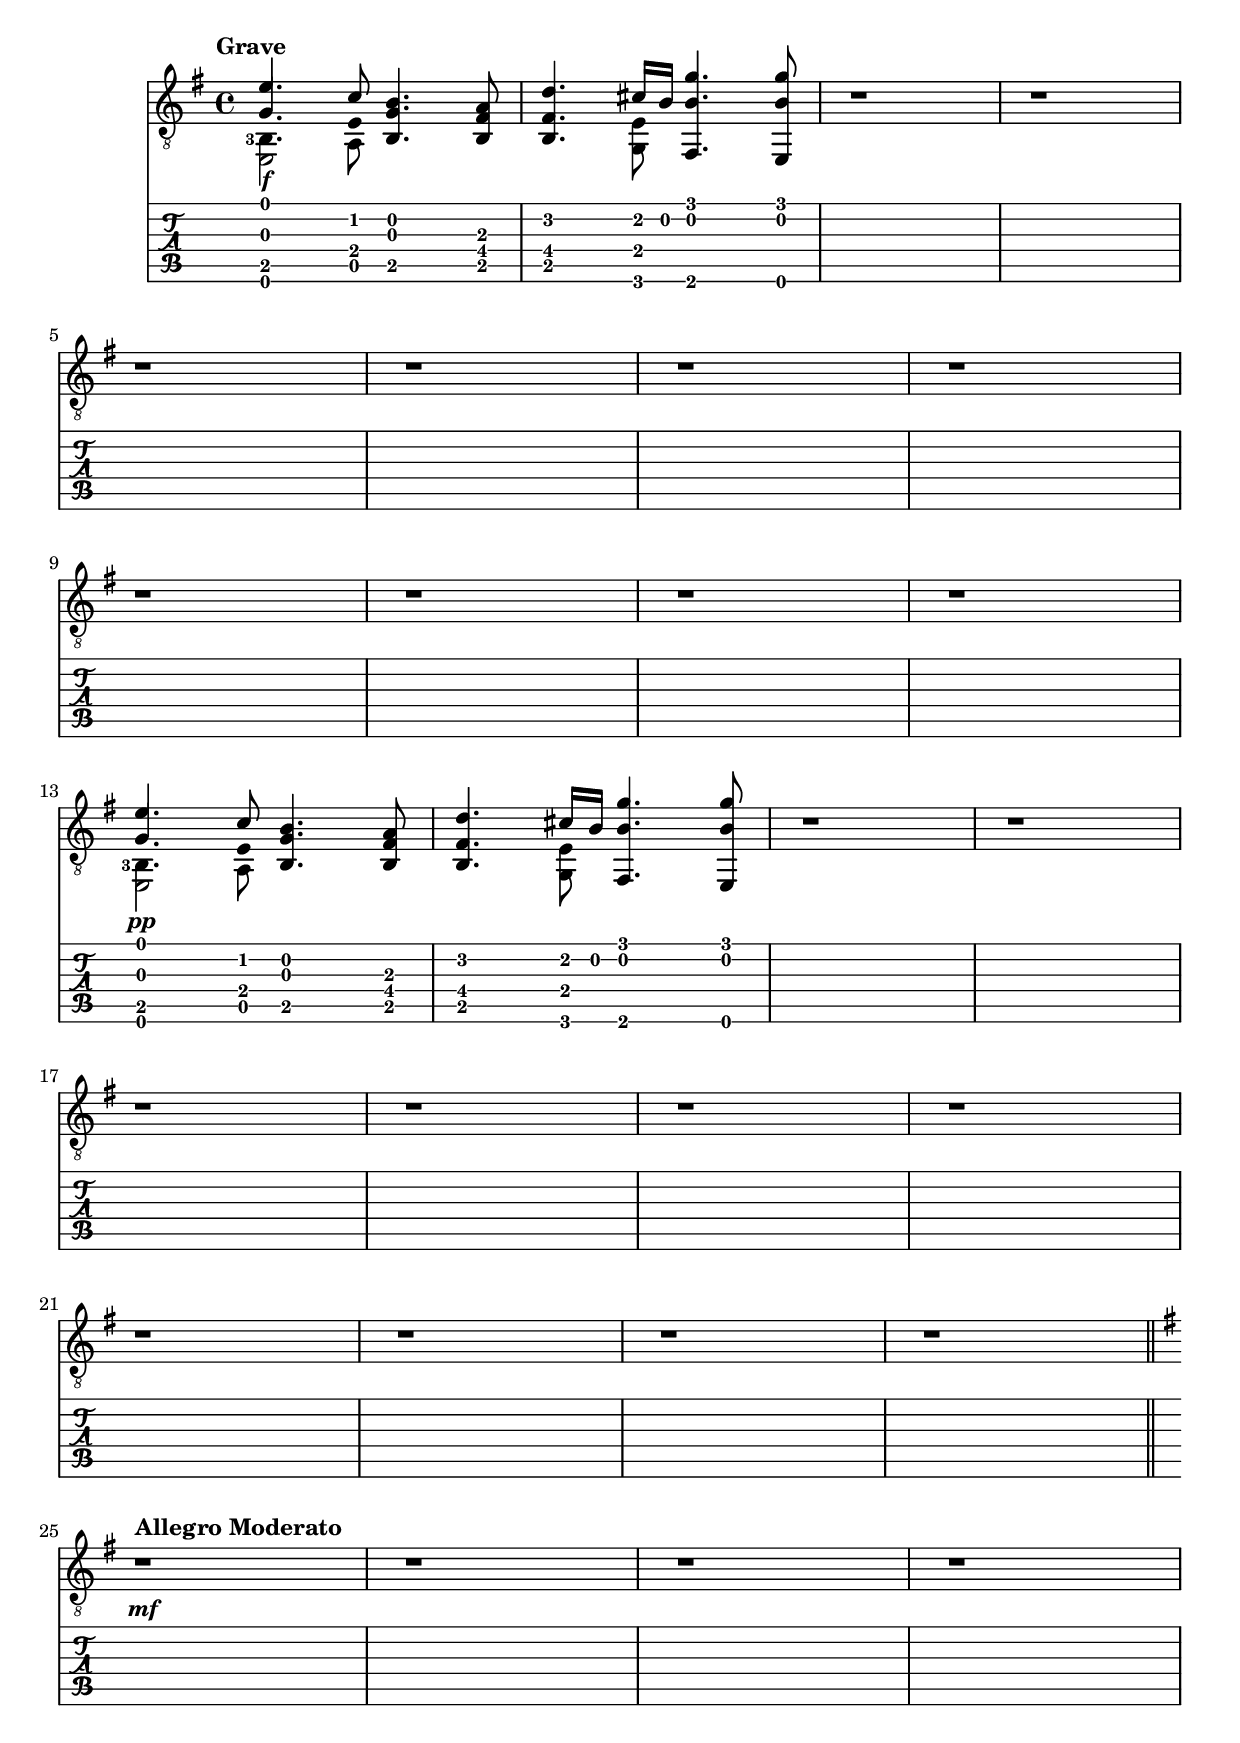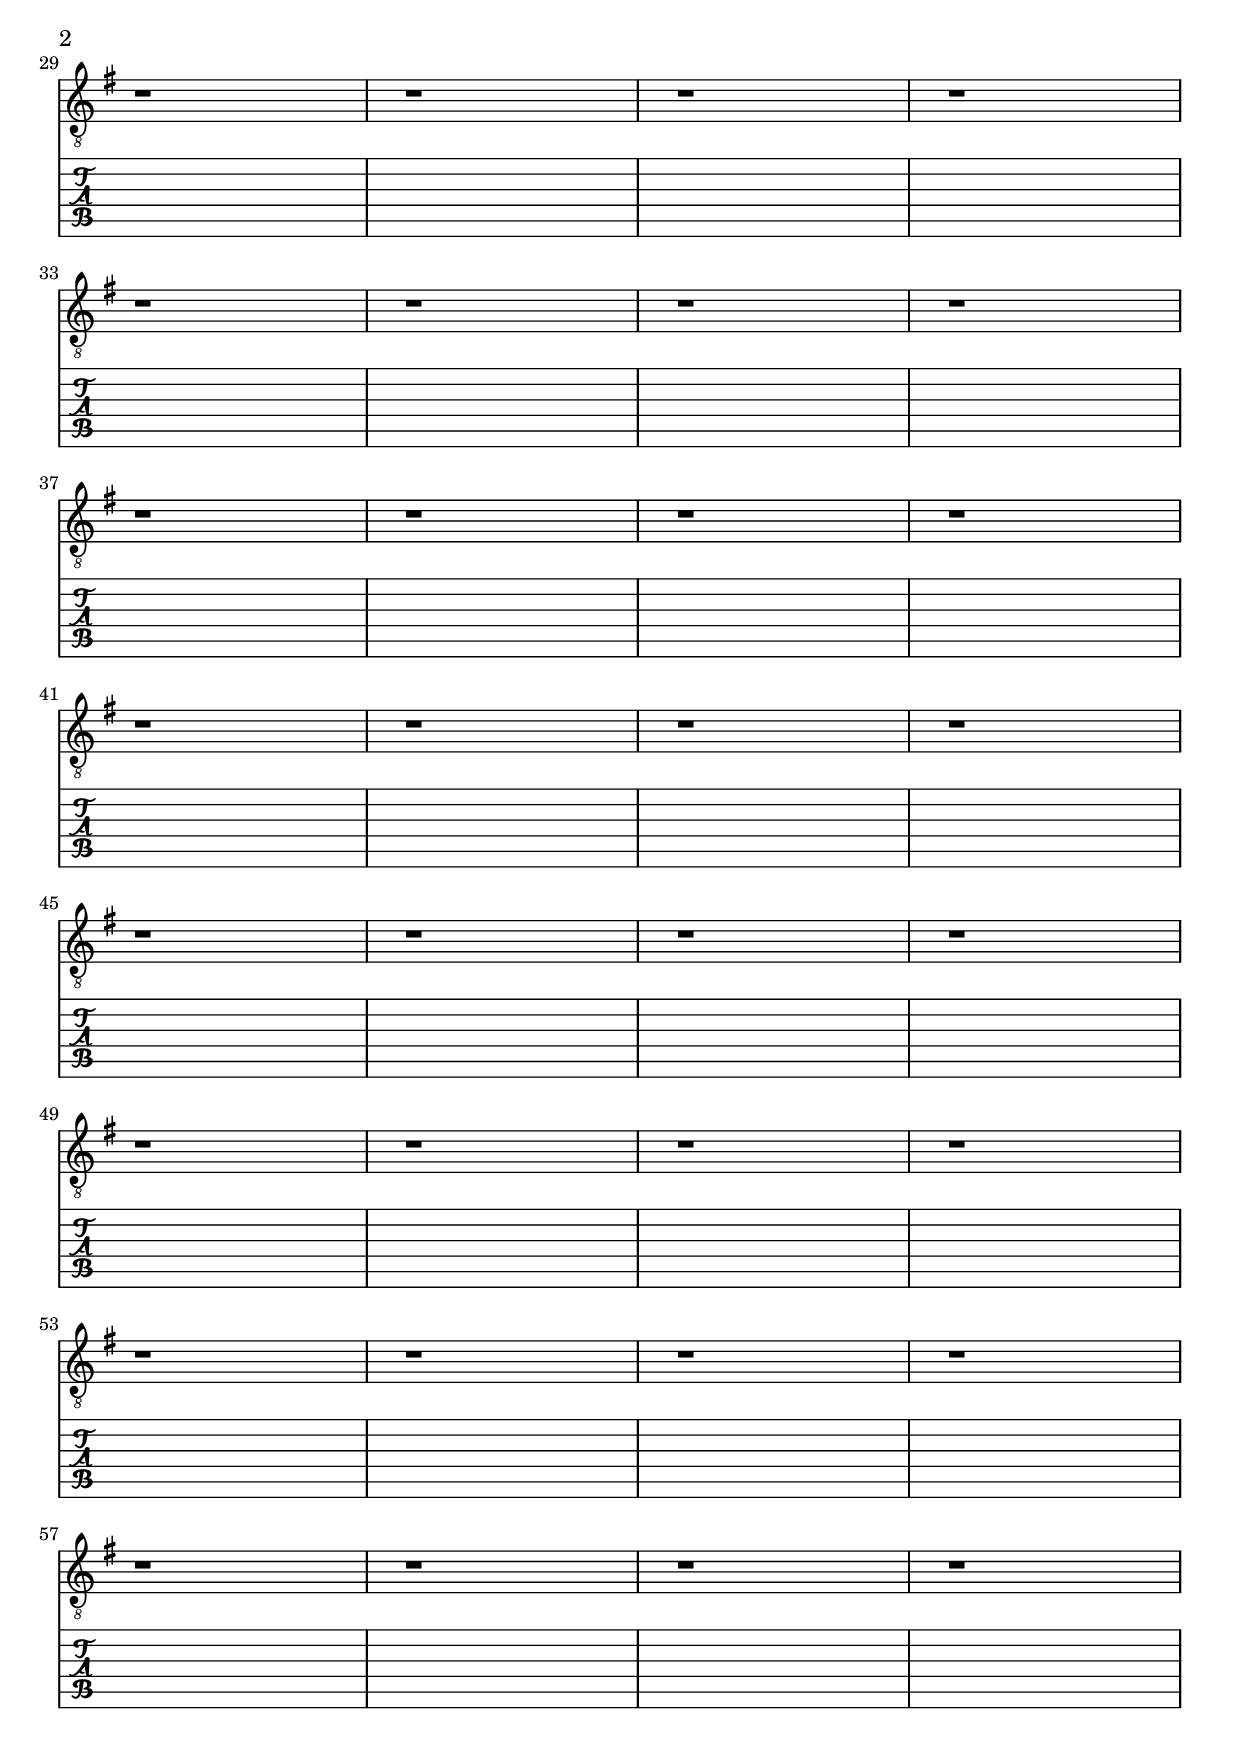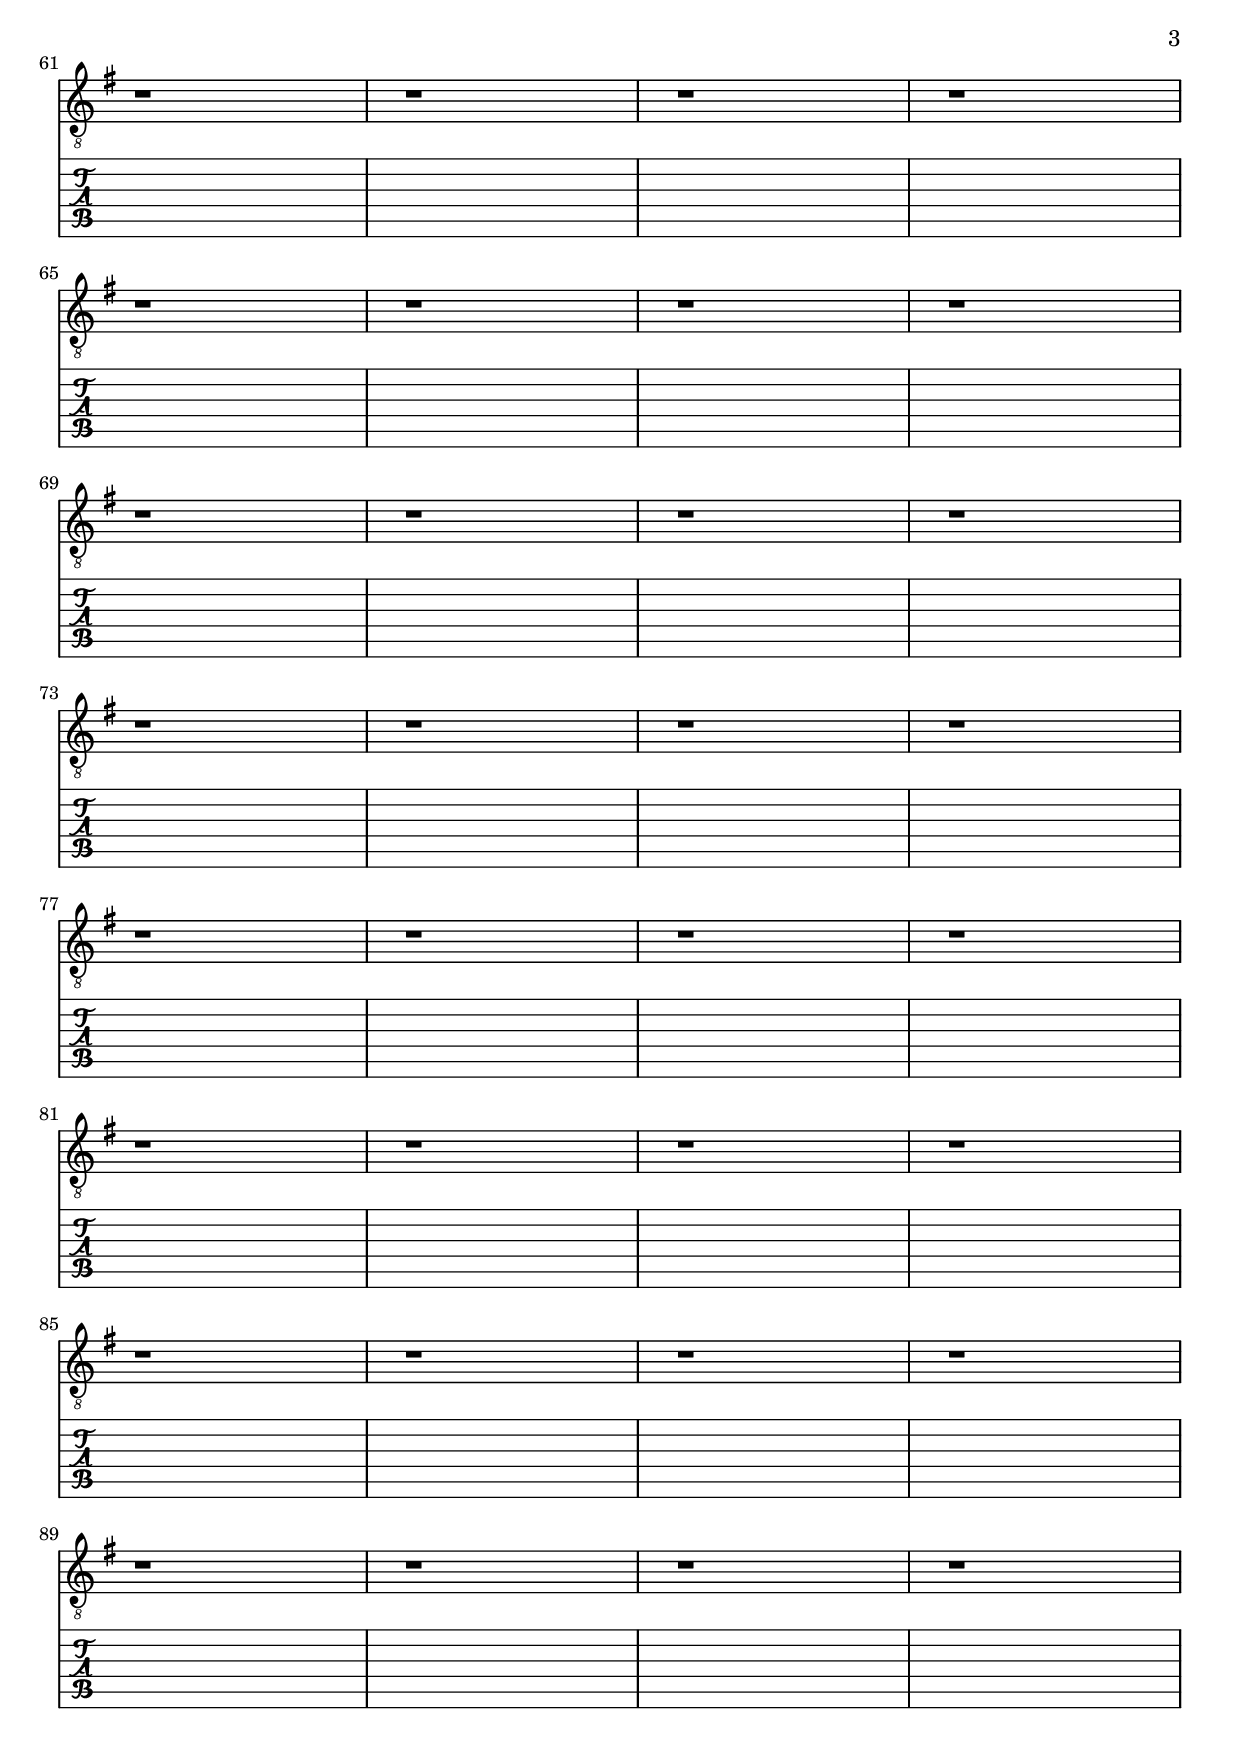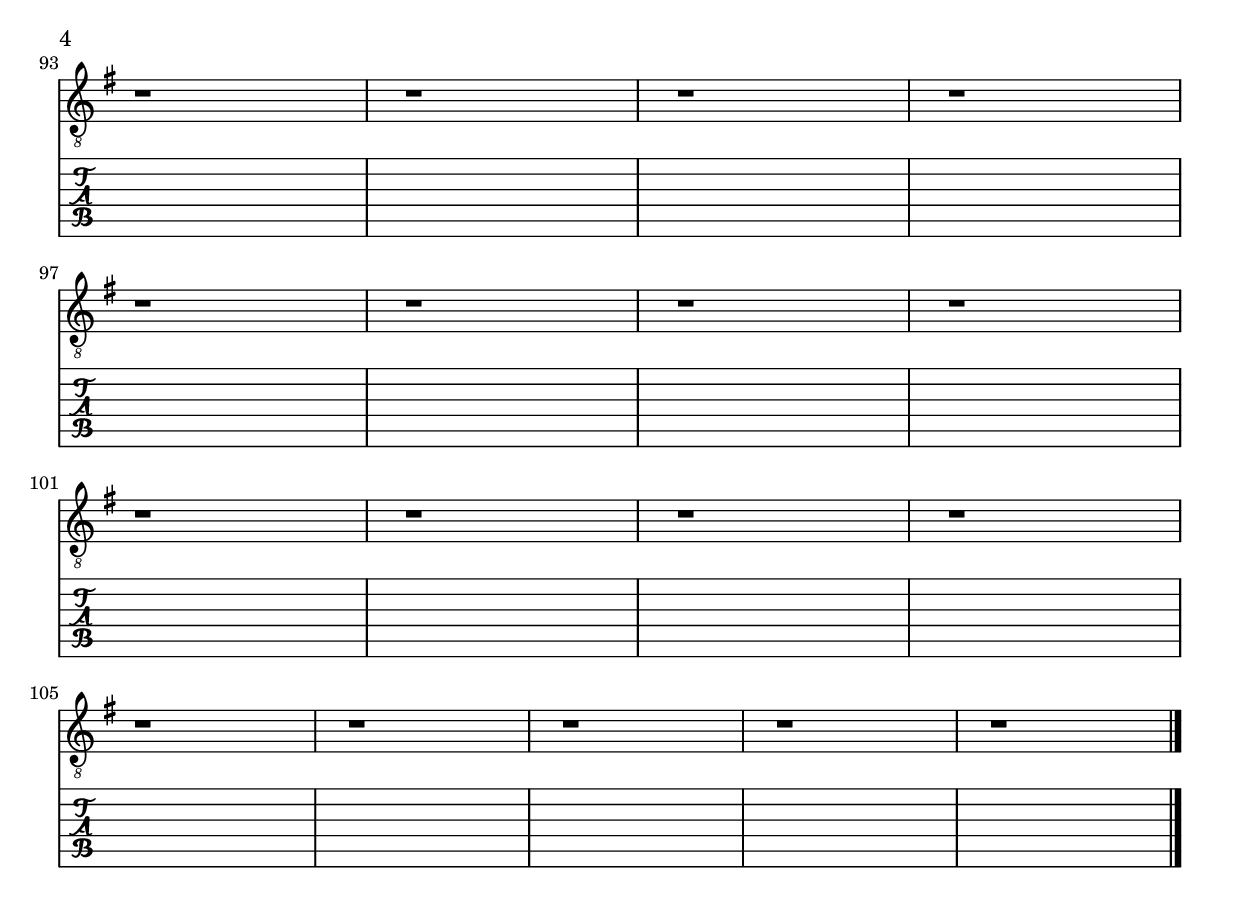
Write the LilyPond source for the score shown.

\version "2.22.2"

grave = {
  \key e \minor
  % BAR 1
  % chord 1 and 2
  <<
     \stemUp
     { <  e'        >     4.              <  c'        >     8 } \\ % voice 1 mi  do
     \stemUp
     { <  g         >     4.  \hide Stem  <  e         >     8 } \\ % voice 2 sol mi
     \stemDown
     \set fingeringOrientations = #'(left)
     { <  b,  -3    >     4.              <  a,        >     8 } \\ % voice 3 si  la
     { <  e,        >     2                                    } \\ % voice 4 mi
  >>
  % chord 3
  <<
     <<
       <  b         >     4.    % si
       <  g         >     4.    % sol
       <  b,        >     4.    % si
     >>
  >>
  % chord 4
  <<
     <<
       <  a         >     8     % la
       <  fis       >     8     % fa#
       <  b,        >     8     % si
     >>
  >>
  % BAR 2
  % chord 1
  <<
     <<
       <  d'        >     4.    % re
       <  fis       >     4.    % fa#
       <  b,        >     4.    % si
     >>
  >>
  % chord 2
  <<
     \stemUp
     { <  cis'      >     16              <  b         >     16 } \\ % voice 1 do#  si
     <<
       <  e         >     8                                          %         mi
       <  g,        >     8                                          %         sol
     >>
  >>
  % chord 3
  <<
     <<
       <  g'        >     4.    % sol
       <  b         >     4.    % si
       <  fis,      >     4.    % fa
     >>
  >>
  % chord 4
  <<
     <<
       <  g'        >     8     % sol
       <  b         >     8     % si
       <  e,        >     8     % mi
     >>
  >>
  % BAR 3
  <<
  	r1
  >>
  % BAR 4
  <<
  	r1
  >>
  \break
  % BAR 5
  <<
  	r1
  >>
  % BAR 6
  <<
  	r1
  >>
  % BAR 7
  <<
  	r1
  >>
  % BAR 8
  <<
  	r1
  >>
  \break
  % BAR 9
  <<
  	r1
  >>
  % BAR 10
  <<
  	r1
  >>
  % BAR 11
  <<
  	r1
  >>
  % BAR 12
  <<
  	r1
  >>
  \break
  % BAR 13
  % chord 1 and 2
  <<
     \stemUp
     { <  e'        >     4.              <  c'        >     8 } \\ % voice 1 mi  do
     \stemUp
     { <  g         >     4.  \hide Stem  <  e         >     8 } \\ % voice 2 sol mi
     \stemDown
     \set fingeringOrientations = #'(left)
     { <  b,  -3    >     4.              <  a,        >     8 } \\ % voice 3 si  la
     { <  e,        >     2                                    } \\ % voice 4 mi
  >>
  % chord 3
  <<
     <<
       <  b         >     4.    % si
       <  g         >     4.    % sol
       <  b,        >     4.    % si
     >>
  >>
  % chord 4
  <<
     <<
       <  a         >     8     % la
       <  fis       >     8     % fa#
       <  b,        >     8     % si
     >>
  >>
  % BAR 14
  % chord 1
  <<
     <<
       <  d'        >     4.    % re
       <  fis       >     4.    % fa#
       <  b,        >     4.    % si
     >>
  >>
  % chord 2
  <<
     \stemUp
     { <  cis'      >     16              <  b         >     16 } \\ % voice 1 do#  si
     <<
       <  e         >     8                                          %         mi
       <  g,        >     8                                          %         sol
     >>
  >>
  % chord 3
  <<
     <<
       <  g'        >     4.    % sol
       <  b         >     4.    % si
       <  fis,      >     4.    % fa
     >>
  >>
  % chord 4
  <<
     <<
       <  g'        >     8     % sol
       <  b         >     8     % si
       <  e,        >     8     % mi
     >>
  >>
  % BAR 15
  <<
  	r1
  >>
  % BAR 16
  <<
  	r1
  >>
  \break
  % BAR 17
  <<
  	r1
  >>
  % BAR 18
  <<
  	r1
  >>
  % BAR 19
  <<
  	r1
  >>
  % BAR 20
  <<
  	r1
  >>
  \break
  % BAR 21
  <<
  	r1
  >>
  % BAR 22
  <<
  	r1
  >>
  % BAR 23
  <<
  	r1
  >>
  % BAR 24
  <<
  	r1
  >>
  \break
}

allegro_moderato = {
  \key e \minor
  % BAR 25
  <<
  	r1
  >>
  % BAR 26
  <<
  	r1
  >>
  % BAR 27
  <<
  	r1
  >>
  % BAR 28
  <<
  	r1
  >>
  \break
  % BAR 29
  <<
  	r1
  >>
  % BAR 30
  <<
  	r1
  >>
  % BAR 31
  <<
  	r1
  >>
  % BAR 32
  <<
  	r1
  >>
  \break
  % BAR 33
  <<
  	r1
  >>
  % BAR 34
  <<
  	r1
  >>
  % BAR 35
  <<
  	r1
  >>
  % BAR 36
  <<
  	r1
  >>
  \break
  % BAR 37
  <<
  	r1
  >>
  % BAR 38
  <<
  	r1
  >>
  % BAR 39
  <<
  	r1
  >>
  % BAR 40
  <<
  	r1
  >>
  \break
  % BAR 41
  <<
  	r1
  >>
  % BAR 42
  <<
  	r1
  >>
  % BAR 43
  <<
  	r1
  >>
  % BAR 44
  <<
  	r1
  >>
  \break
  % BAR 45
  <<
  	r1
  >>
  % BAR 46
  <<
  	r1
  >>
  % BAR 47
  <<
  	r1
  >>
  % BAR 48
  <<
  	r1
  >>
  \break
  % BAR 49
  <<
  	r1
  >>
  % BAR 50
  <<
  	r1
  >>
  % BAR 51
  <<
  	r1
  >>
  % BAR 52
  <<
  	r1
  >>
  \break
  % BAR 53
  <<
  	r1
  >>
  % BAR 54
  <<
  	r1
  >>
  % BAR 55
  <<
  	r1
  >>
  % BAR 56
  <<
  	r1
  >>
  \break
  % BAR 57
  <<
  	r1
  >>
  % BAR 58
  <<
  	r1
  >>
  % BAR 59
  <<
  	r1
  >>
  % BAR 60
  <<
  	r1
  >>
  \break
  % BAR 61
  <<
  	r1
  >>
  % BAR 62
  <<
  	r1
  >>
  % BAR 63
  <<
  	r1
  >>
  % BAR 64
  <<
  	r1
  >>
  \break
  % BAR 65
  <<
  	r1
  >>
  % BAR 66
  <<
  	r1
  >>
  % BAR 67
  <<
  	r1
  >>
  % BAR 68
  <<
  	r1
  >>
  \break
  % BAR 69
  <<
  	r1
  >>
  % BAR 70
  <<
  	r1
  >>
  % BAR 71
  <<
  	r1
  >>
  % BAR 72
  <<
  	r1
  >>
  \break
  % BAR 73
  <<
  	r1
  >>
  % BAR 74
  <<
  	r1
  >>
  % BAR 75
  <<
  	r1
  >>
  % BAR 76
  <<
  	r1
  >>
  \break
  % BAR 77
  <<
  	r1
  >>
  % BAR 78
  <<
  	r1
  >>
  % BAR 79
  <<
  	r1
  >>
  % BAR 80
  <<
  	r1
  >>
  \break
  % BAR 81
  <<
  	r1
  >>
  % BAR 82
  <<
  	r1
  >>
  % BAR 83
  <<
  	r1
  >>
  % BAR 84
  <<
  	r1
  >>
  \break
  % BAR 85
  <<
  	r1
  >>
  % BAR 86
  <<
  	r1
  >>
  % BAR 87
  <<
  	r1
  >>
  % BAR 88
  <<
  	r1
  >>
  \break
  % BAR 89
  <<
  	r1
  >>
  % BAR 90
  <<
  	r1
  >>
  % BAR 91
  <<
  	r1
  >>
  % BAR 92
  <<
  	r1
  >>
  \break
  % BAR 93
  <<
  	r1
  >>
  % BAR 94
  <<
  	r1
  >>
  % BAR 95
  <<
  	r1
  >>
  % BAR 96
  <<
  	r1
  >>
  \break
  % BAR 97
  <<
  	r1
  >>
  % BAR 98
  <<
  	r1
  >>
  % BAR 99
  <<
  	r1
  >>
  % BAR 100
  <<
  	r1
  >>
  \break
  % BAR 101
  <<
  	r1
  >>
  % BAR 102
  <<
  	r1
  >>
  % BAR 103
  <<
  	r1
  >>
  % BAR 104
  <<
  	r1
  >>
  \break
  % BAR 105
  <<
  	r1
  >>
  % BAR 106
  <<
  	r1
  >>
  % BAR 107
  <<
  	r1
  >>
  % BAR 108
  <<
  	r1
  >>
  % BAR 109
  <<
  	r1
  >>
  \break
}

Piano = #(make-dynamic-script #{ \markup \text "pp" #})
Mezzoforte = #(make-dynamic-script #{ \markup \text "mf" #})
Forte = #(make-dynamic-script #{ \markup \text "f" #})

\book {
  \header {
    title = ""
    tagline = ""
  }
  \score {
    <<
      \new Staff {
        \tempo \markup "Grave"
      	\clef "treble_8"
        \grave
        \bar "||"
        \tempo \markup "Allegro Moderato"
        \allegro_moderato
        \bar "|."
      }
      \new Dynamics {
      	s1\Forte
        s1
        s1
        s1
        s1
        s1
        s1
        s1
        s1
        s1
        s1
        s1
      	s1\Piano
        s1
        s1
        s1
        s1
        s1
        s1
        s1
        s1
        s1
        s1
        s1
      	s1\Mezzoforte
      }
      \new TabStaff {
        \grave
        \allegro_moderato
      }
    >>
  }
}

